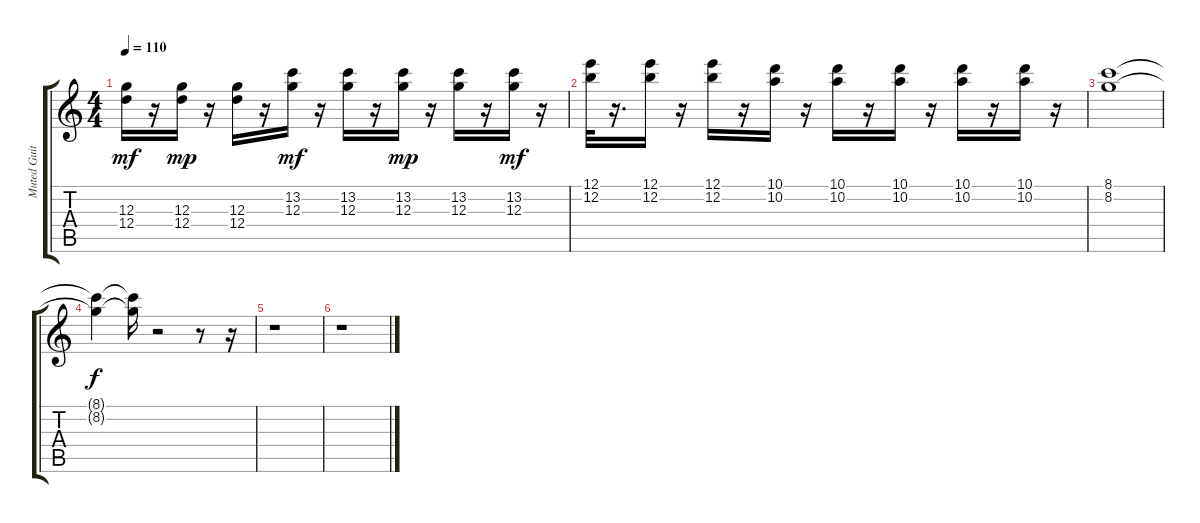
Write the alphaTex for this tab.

\track ("Muted Guitar        " "Muted Guit") {instrument electricguitarmuted}
\staff {score tabs}
\tuning (E4 B3 G3 D3 A2 E2) {hide}
\ts (4 4)
\tempo 110
\clef g2
\ks c
(12.3 12.4).16{dy mf} r.16 (12.3 12.4).16{dy mp} r.16 (12.3 12.4).16 r.16 (13.2 12.3).16{dy mf} r.16 (13.2 12.3).16 r.16 (13.2 12.3).16{dy mp} r.16 (13.2 12.3).16 r.16 (13.2 12.3).16{dy mf} r.16 |
(12.1 12.2).32 r.16{d} (12.1 12.2).16 r.16 (12.1 12.2).16 r.16 (10.1 10.2).16 r.16 (10.1 10.2).16 r.16 (10.1 10.2).16 r.16 (10.1 10.2).16 r.16 (10.1 10.2).16 r.16 |
(8.1 8.2).1 |
(8.1{t} 8.2{t}).4{dy f} (8.1{t} 8.2{t}).16 r.2 r.8 r.16 |
r.1 |
r.1
